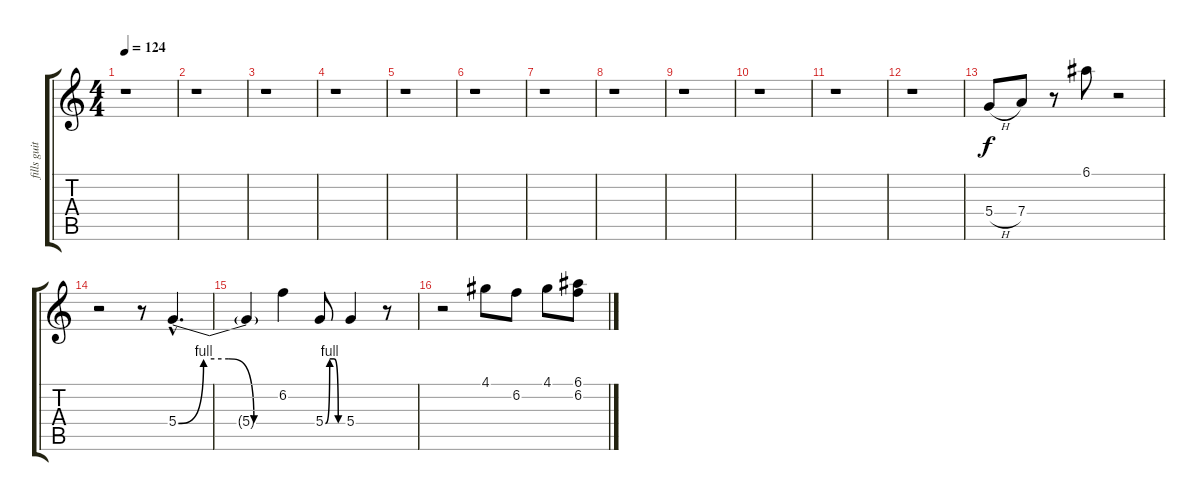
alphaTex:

\track ("fills guitar" "fills guit") {instrument distortionguitar}
\staff {score tabs}
\tuning (E4 B3 G3 D3 A2 E2) {hide}
\ts (4 4)
\tempo 124
\clef g2
\ks c
r.1{dy f} |
r.1 |
r.1 |
r.1 |
r.1 |
r.1 |
r.1 |
r.1 |
r.1 |
r.1 |
r.1 |
r.1 |
5.4{h}.8 7.4.8 r.8 6.1.8 r.2 |
r.2 r.8 5.4{be (custom 0 0 15 4 30 4 45 0 60 0) hac}.4{d} |
5.4{t}.4 6.2.4 5.4{be (custom 0 0 15 4 30 4 45 0 60 0)}.8 5.4.4 r.8 |
r.2 4.1.8 6.2.8 4.1.8 (6.1 6.2).8
